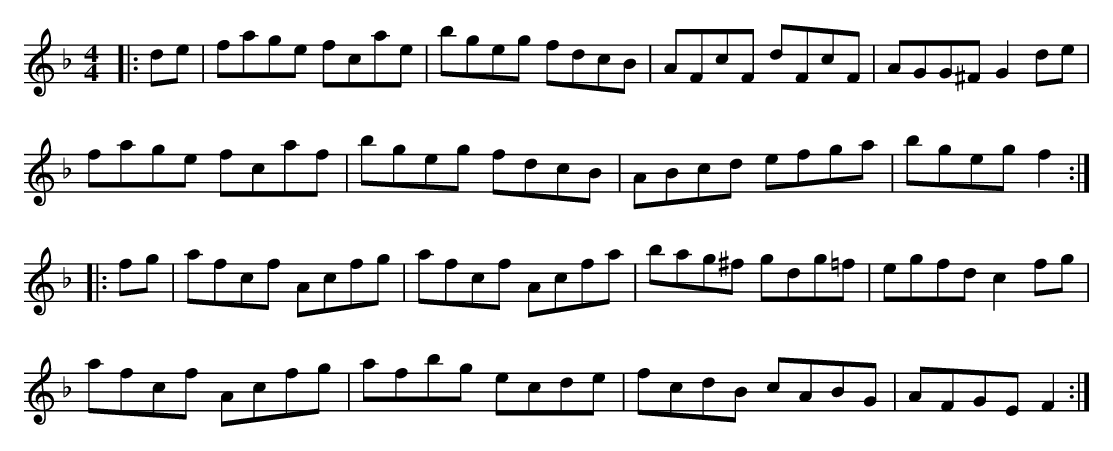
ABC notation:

X:1
M:4/4
K:F
|:de|fage fcae|bgeg fdcB|AFcF dFcF|AGG^F G2de|
fage fcaf|bgeg fdcB|ABcd efga|bgeg f2:|
|:fg|afcf Acfg|afcf Acfa|bag^f gdg=f|egfd c2fg|
afcf Acfg|afbg ecde|fcdB cABG|AFGE F2:|
